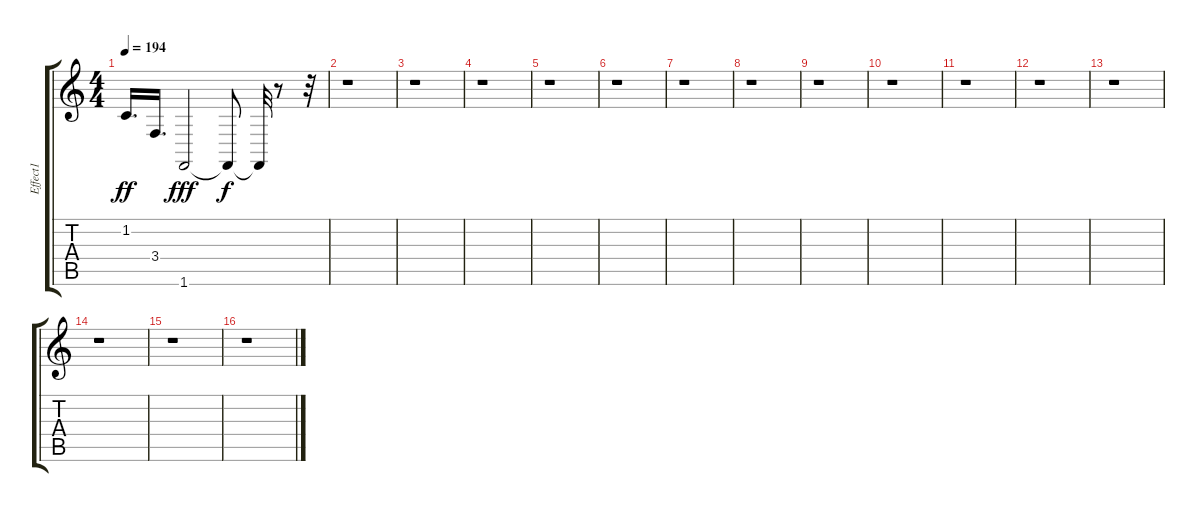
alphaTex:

\track ("Effect1" "Effect1") {instrument guitarfretnoise}
\staff {score tabs}
\tuning (E4 B3 G3 D3 A2 E2) {hide}
\ts (4 4)
\tempo 194
\clef g2
\ks c
1.2.16{d dy ff} 3.4.16{d} 1.6.2{dy fff} 1.6{t}.8{dy f} 1.6{t}.32 r.8 r.32 |
r.1 |
r.1 |
r.1 |
r.1 |
r.1 |
r.1 |
r.1 |
r.1 |
r.1 |
r.1 |
r.1 |
r.1 |
r.1 |
r.1 |
r.1
